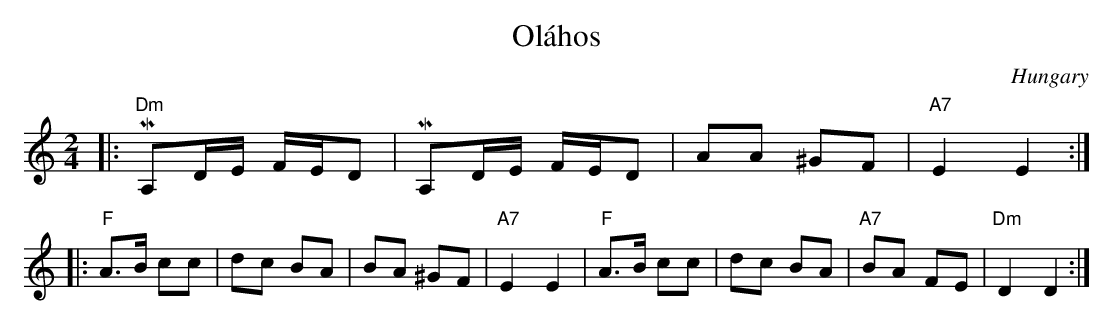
X:1
T: Ol\'ahos
O: Hungary
M: 2/4
L: 1/8
K: Ddor
|: "Dm"MA,D/E/ F/E/D | MA,D/E/ F/E/D | AA ^GF | "A7"E2 E2 :|
|: "F"A>B cc | dc BA | BA ^GF | "A7"E2 E2 \
|  "F"A>B cc | dc BA | "A7"BA FE | "Dm"D2 D2 :|
